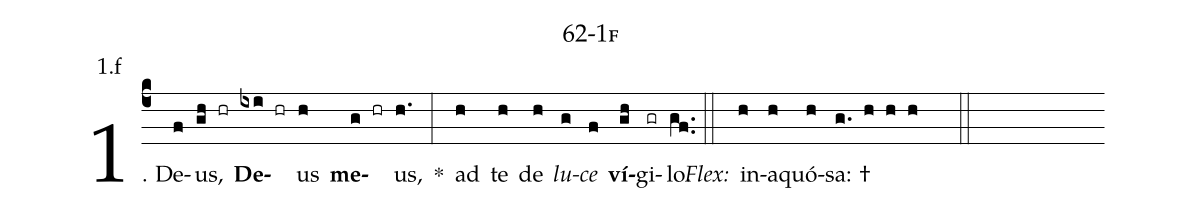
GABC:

name: 62-1f;
annotation: 1.f;
%%
(c4)1. De(f)us,(gh hr) <b>De</b>(ixi hr)us(h) <b>me</b>(g hr)us,(h.) *(:) ad(h) te(h) de(h) <i>lu</i>(g)<i>ce</i>(f) <b>ví</b>(gh)gi(gr)lo.(gf..) (::)
<i>Flex:</i>()  in(h)a(h)quó(h)sa: †(g. h h h  ::)
